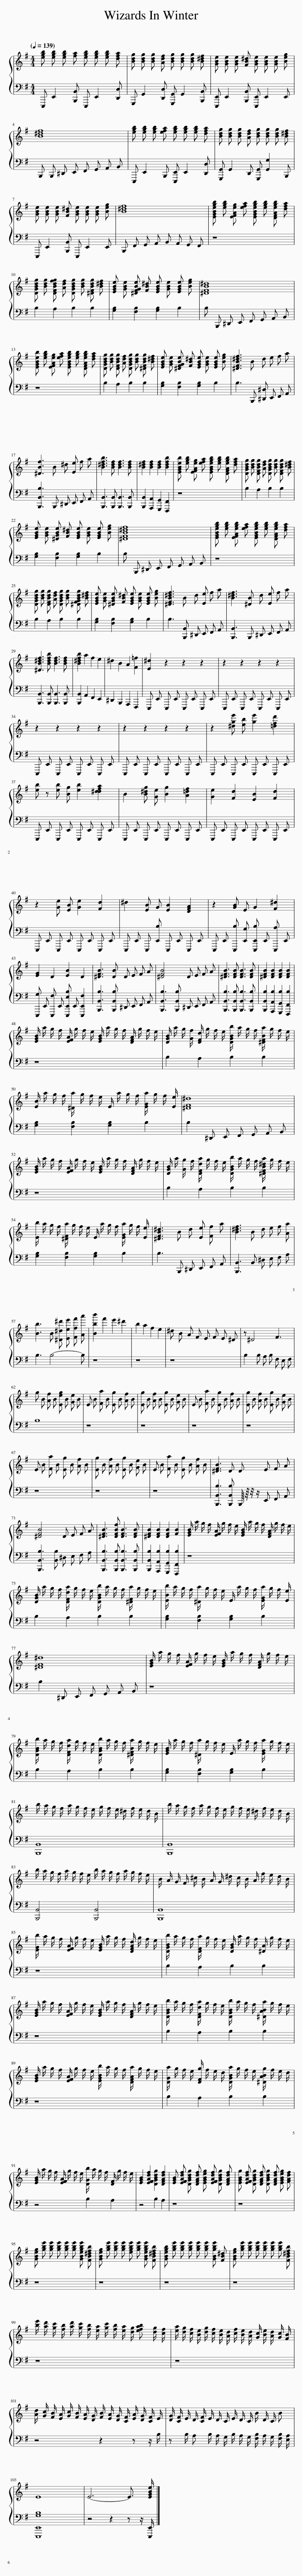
X:1
%%score { 1 | 2 }
L:1/8
Q:1/4=139
M:4/4
I:linebreak $
K:G
V:1 treble
V:2 bass
V:1
 [egb] [egb] [egb] [fa] [egb] [egb] [egb] [dfa] | [Bdg] [Bdg] [Bdg] [Adf] [Bdg] [Bdg] [Bdg] [B^df] | [GBe] [GBe] [GBe] [FB^d] [GBe] [GBe] [GBe] [Beg] |$ [B^df]8 | [egb] [egb] [egb] [efa] [egb] [egb] [egb] [dfa] | %5
 [Bdg] [Bdg] [Bdg] [Adf] [Bdg] [Bdg] [Bdg] [B^df] |$ [GBe] [GBe] [GBe] [FB^d] [GBe] [GBe] [GBe] [Beg] | [B^df]8 | [EGBegb] [egb] [EFAeg] [efa] [EGBegb] [egb] [DFAegb] [dfa] |$ [DGBdg] [Bdg] [DFBdfg] [Adf] [DGBdg] [Bdg] [^DFBdg] [B^df] | %10
 [EGBe] [GBe] [^DFGBe] [FB^d] [EGBe] [GBe] [EGBe] [Beg] | [^DFB^d]8 |$ [EGBeb] [egb] [EFAeg] [efa] [EGBegb] [egb] [DFAegb] [dfa] | [DGBdg] [Bdg] [DFBdg] [Adf] [DGBdg] [Bdg] [^DFBdg] [B^df] | [EGBe] [GBe] [^DFGBe] [FB^d] [EGBe] [GBe] [EGBe] [Beg] | %15
 [^DFB^df]3 B d e f a |$ [^DBf]3 B ^d [Ee] f a | [B^dfb]3 [Bdf] [Bdf]3 [Bdf] | [B^df]2 [Bdf]2 [Bdf]2 [Bdfb]2 | [EGBeb] [egb] [EFAeg] [efa] [EGBegb] [egb] [DFAegb] [dfa] | %20
 [DGBdg] [Bdg] [DFBdg] [Adf] [DGBdg] [Bdg] [DFBdg] [B^df] |$ [EGBe] [GBe] [^DGBe] [FB^d] [EGBe] [GBe] [EGBe] [Beg] | [^DFB^df]8 | [EGBegb] [egb] [EFAegb] [efa] [EGBegb] [egb] [DFAegb] [dfa] |$ [DGBdg] [Bdg] [DFBdg] [Adf] [DGBdg] [Bdg] [^DFGBdg] [B^df] | %25
 [EGBe] [GBe] [^DGBe] [FB^d] [EGBe] [GBe] [EGBe] [Beg] | [^DFB^df]3 B d [Ee] f a | [B^df]3 [^DB] d [Ee] f a |$ [^DB^df]3 [Bdfb] [Bdf]3 [Bdf] | [B^dfb]2 a2 f2 e2 | %30
 ^d2 B2 A2 [F=f]2 | [E^d]2 z2 z2 z2 | z2 z2 z2 z2 |$ z2 z2 z2 z2 | z2 z2 z2 z2 | %35
 z2 [^dge'] [eb] [ge']2 [=dfd']2 |$ [eb] z [eb] [Bg] [eb]2 [d^dfa]2 | B2 [B^dg] [Ge] [Bg]2 [A=df]2 | [Ge]2 [Fd]2 [EB]2 [Fd]2 |$ z2 [Ge] [EB] [Ge]2 [Fd]2 | %40
 ^d2 [EB] G [EB]2 [DFA]2 | z2 [GB] E G2 [F^d]2 |$ [EG]2 D2 [EB]2 D2 | [^DFB]3 [DB] D E F A | [^DFB]4 D E F A | %45
 [^DFB]3 [DFB] [DFB]3 [DFB] | [^DFB]2 [DFB]2 [DFB]2 [DFB]2 |$ [EGB]/ a/ g/ f/ [EFA]/ g/ f/ e/ [EGB]/ a/ g/ f/ [DFA]/ g/ f/ e/ | [DGB]/ a/ g/ [Gf]/ [DFd]/ g/ f/ e/ [DGBb]/ a/ g/ f/ [^DFBa]/ g/ f/ e/ |$ [EB]/ a/ g/ f/ [^Da]/ g/ f/ e/ E/ a/ g/ f/ [EGa]/ g/ f/ [Ee]/ | %50
 [^DF^d]8 |$ [EGB]/ a/ g/ f/ [EFA]/ g/ f/ e/ [EGB]/ a/ g/ f/ [DFA]/ g/ f/ e/ | [DGB]/ a/ [Gg]/ f/ [DFda]/ g/ f/ e/ [DGBb]/ a/ g/ f/ [^DFB^da]/ g/ f/ e/ |$ [Eb]/ a/ g/ f/ [^DFa]/ g/ f/ e/ E/ a/ g/ f/ [EGa]/ g/ f/ [Ee]/ | [^DFB^d]3 B d [Ee] [Ff] a | %55
 [B^df]3 B d e f [Aa] |$ [Bb]3 B [^D^d^d'] [Eee'] [Fff'] [Aa'] | [Bbb']2 f'2 e'2 ^d'2 | b2 a2 f2 e2 | ^d B A F E F E ^D | %60
 z ^D4 F3 |$ g B [Af] B [Eeg] B [Ge] B | E B [Fa] B [Eg] B [Af] B | [Eg] B [Af] B [Eg] B [Ge] B | E B [Fa] B [Eg] B [Af] B | %65
 [Eg] B [Af] B [Eg] B [Ge] B |$ E B [Fa] B [Eg] B [Af] B | [Eg] B [Af] B [Eg] B [Ge] B | E B [Fa] B [Eg] B [Af] B | [^DFB]3 D D E F A |$ %70
 [^DFB]4 D E F A | [^DFB]3 [DFBf] [DFB]3 [DFB] | [^DFB]2 [DFB]2 [DFB]2 [FB]2 | [EGB]/ a/ g/ f/ [EFA]/ g/ f/ e/ [EGB]/ a/ g/ f/ [DFA]/ g/ f/ e/ |$ [DGB]/ a/ g/ f/ [DFda]/ g/ f/ e/ [DGBb]/ a/ g/ f/ [^DFa]/ g/ f/ e/ | %75
 [EBb]/ a/ g/ f/ [^Da]/ g/ f/ e/ E/ a/ g/ f/ [EGa]/ g/ f/ [Ee]/ |$ [^DF^d]8 | [EGB]/ a/ g/ f/ [EFA]/ g/ f/ e/ [EGB]/ a/ g/ f/ [DFA]/ g/ f/ e/ |$ [DGBb]/ a/ g/ f/ [DFda]/ g/ f/ e/ [DGBb]/ a/ g/ f/ [^DFBa]/ g/ f/ e/ | [EGB]/ a/ g/ f/ [^Da]/ g/ f/ e/ E/ a/ g/ f/ [EGa]/ g/ f/ e/ |$ %80
 b/ a/ g/ f/ a/ g/ f/ e/ g/ f/ e/ ^d/ f/ e/ d/ B/ | b/ a/ g/ f/ a/ g/ f/ e/ g/ f/ e/ ^d/ f/ e/ d/ B/ |$ b/ a/ g/ f/ a/ g/ f/ e/ b/ a/ g/ f/ a/ g/ f/ e/ | B/ A/ G/ F/ ^c/ B/ A/ G/ ^d/ c/ B/ A/ f/ e/ d/ B/ |$ [EGb]/ a/ g/ f/ [EFA]/ g/ f/ e/ [EGB]/ a/ g/ f/ [DFAd]/ g/ f/ e/ | %85
 [DGBb]/ a/ g/ f/ [DFa]/ g/ f/ e/ [DGB]/ a/ g/ f/ [^DA]/ g/ f/ e/ |$ [EGB]/ a/ g/ f/ [EFA]/ g/ f/ e/ [EGB]/ a/ g/ f/ [DFA]/ g/ f/ e/ | [DGBb]/ a/ g/ f/ [DFda]/ g/ f/ e/ [DGBb]/ a/ g/ f/ [^DABa]/ g/ f/ e/ |$ [EGB]/ a/ g/ f/ [EFA]/ g/ f/ e/ [EGBb]/ a/ g/ f/ [DFAa]/ g/ f/ e/ | [DGa]/ g/ f/ e/ [DFg]/ f/ e/ d/ [DGBa]/ g/ f/ e/ [^DABg]/ f/ e/ d/ |$ %90
 [EGB]/ a/ g/ f/ [EFA]/ g/ f/ e/ [DGb]/ a/ g/ f/ [DF]/ g/ f/ e/ | [EGB]2 [EFAdf]2 [DGBdg]2 [DFAdf]2 | [EGB] [EFAdf] [DGBdg] [DFAdf] [EGBeg] [EFAdf] [DGBdg] [DFAdf] | [EGBg] [EFAdf] [DGBdg] [DFAdf] [DGBdg] [DFAdf] [EGBeg] [FAdf] |$ [GBeg] [gbe'] [gbe'] [gbe'] [gbe'] [gbe'] [GBegbe'] [FB^dfb] | %95
 [GBeg] [gbe'] [gbe'] [gbe'] [egbe'] [gbe'] [GBegbe'] [FB^dfb] | [GBegb] [gbe'] [gbe'] [gbe'] [gbe'] [gbe'] [GBgbe'] [FB^d] | [GBeg] [gbe'] [gbe'] [gbe'] [gbe'] [gbe'] [gbe'] [FB^dfb] |$ [be']/ [ad']/ [gc']/ [fb]/ [ad']/ [gc']/ [fb]/ [ea]/ [gc']/ [fb]/ [ea]/ [dg]/ [efab] [dg]/ [cf]/ | [ea]/ [dg]/ [cf]/ [Be]/ [dg]/ [cf]/ [Be]/ [Ad]/ [cf]/ [Be]/ [Ad]/ [Gc]/ [Be]/ [Ad]/ [Gc]/ [FB]/ |$ %100
 [Ad]/ [Gc]/ [FB]/ [EA]/ [Gc]/ [FB]/ [EA]/ [DG]/ [FB]/ [EA]/ [DG]/ [CF]/ [EA]/ [DG]/ [CF]/ E/ | [DG]/ [CF]/ E/ D/ [CF]/ E/ D/ C/ E/ D/ C/ B/ D/ C/ B |$ E8 | E6- E3/2 [EGBe]/ |] %104
V:2
 E,,, E,,2 [B,,,B,,] E,,, E,,2 [D,,D,] | G,,, G,,2 [D,,D,] [G,,,G,,] G,,2 [B,,,B,,] | [E,,,E,,] E,,2 [B,,,B,,] [E,,,E,,] E,,2 E,, |$ B,,, B,,, ^D,, E,, F,, G,, A,, B,, | E,,, E,,2 B,,, [E,,,E,,] E,,2 [D,,D,] | %5
 [G,,,G,,] G,,2 D,, [G,,,G,,] [G,,G,]2 B,,, |$ E,,, E,,2 [B,,,B,,] E,,, E,,2 E,, | B,,, F,, G,, A,, B,, A,, G,, F,, | z8 |$ B,2 A,2 B,2 B,2 | %10
 [G,B,]2 [F,B,]2 [G,B,]2 B,2 | B, B,,, ^D,, E,, F,, G,, A,, B,, |$ z8 | B,2 A,2 B,2 B,2 | [G,B,]2 [F,B,]2 [G,B,]2 B,2 | %15
 B,3 B,,, [^D,,^D,] E,, F,, A,, |$ [B,,,B,,B,]3 B,,, ^D,, E,, F,, A,, | [B,,,B,,]3 [B,,,B,,] [B,,,B,,]3 [B,,,B,,] | [B,,,B,,]2 [A,,,A,,]2 [G,,,G,,]2 [F,,,F,,]2 | z8 | %20
 B,2 A,2 B,2 B,2 |$ [G,B,]2 [F,B,]2 [G,B,]2 B,2 | B, B,,, ^D,, E,, F,, G,, A,, B,, | z8 |$ B,2 A,2 B,2 B,2 | %25
 [G,B,]2 [F,B,]2 [G,B,]2 B,2 | B,3 [B,,,B,,] ^D,, E,, F,, A,, | [B,,,B,,]3 B,,, ^D,, E,, F,, A,, |$ [B,,,B,,]3 [B,,,B,,] [B,,,B,,]3 [B,,,B,,] | [B,,,B,,]2 A,,2 F,,2 E,,2 | %30
 ^D,,2 B,,,2 A,,,2 F,,,2 | E,,, E,, E,,, E,, E,,, E,, E,,, E,, | E,,, E,, E,,, E,, E,,, E,, E,,, E,, |$ E,,, E,, E,,, E,, E,,, E,, E,,, E,, | E,,, E,, E,,, E,, E,,, E,, E,,, E,, | %35
 E,,, E,, E,,, E,, E,,, E,, E,,, E,, |$ E,,, E,, E,,, E,, E,,, E,, E,,, E,, | E,,, E,, E,,, E,, E,,, E,, E,,, E,, | E,,, E,, E,,, E,, E,,, E,, E,,, E,, |$ E,,, E,, E,,, E,, E,,, E,, E,,, E,, | %40
 E,,, E,, E,,, [E,,B,] E,,, E,, E,,, E,, | E,,, E,, [E,,,B,] [E,,G,] [E,,,E,,B,] E,, [E,,,A,] E,, |$ [E,,,G,] E,, [E,,,F,] E,, [E,,,E,,E,B,] E,, [E,,,E,,F,]2 | [B,,,B,,B,]3 [B,,,B,,B,] ^D,, E,, F,, A,, | [B,,,B,,B,]3 [B,,,B,,B,] ^D,, E,, F,, A,, | %45
 [B,,,B,,B,]3 [B,,,B,,B,] [B,,,B,,B,]3 [B,,,B,,B,] | [B,,,B,,B,]2 [A,,,A,,B,]2 [G,,,G,,B,]2 [F,,,F,,B,]2 |$ z8 | B,2 A,2 B,2 B,2 |$ [G,B,]2 [F,B,]2 [G,B,]2 B,2 | %50
 B,2 ^D,, E,, F,, G,, A,, B,, |$ z8 | B,2 A,2 B,2 B,2 |$ [G,B,]2 [F,B,]2 [G,B,]2 B,2 | B,3 B,,, ^D,, E,, F,, A,, | %55
 [B,,,B,,]3 B,, ^D, E, F, A, |$ B,3 B,4- B, | z8 | z8 | z8 | %60
 B,2 B, A, B, F, E, F, |$ B,8 | z8 | z8 | z8 | %65
 z8 |$ z8 | z8 | z8 | [B,,,B,,B,]3 [B,,,B,,B,] B,,,/8 z/8 z/4 z/ E,, F,, A,, |$ %70
 [B,,,B,,B,]3 [B,,B,] ^D, E, F, A, | [B,,,B,,B,]3 [B,,,B,,B,] [B,,,B,,B,]3 [B,,,B,,B,] | [B,,,B,,B,]2 [A,,,A,,B,]2 [G,,,G,,B,]2 [F,,,F,,B,]2 | z8 |$ B,2 A,2 B,2 B,2 | %75
 [G,B,]2 [F,B,]2 [G,B,]2 B,2 |$ B,2 ^D,, E,, F,, G,, A,, B,, | z8 |$ B,2 A,2 B,2 B,2 | [G,B,]2 [F,B,]2 [G,B,]2 B,2 |$ %80
 [B,,,B,,]8 | [B,,,B,,]8 |$ [B,,,B,,]4 [B,,,B,,]4 | [B,,,B,,]8 |$ z8 | %85
 B,2 A,2 B,2 B,2 |$ z8 | B,2 A,2 B,2 B,2 |$ z8 | B,2 A,2 B,2 B,2 |$ %90
 z4 B,2 A,2 | z4 B,2 A,2 | z8 | z8 |$ z8 | %95
 z8 | z8 | z8 |$ z8 | z8 |$ %100
 z4 z2 z z/ B,/ | z B,/ A, B,/ A,/ G,/ B,/ A,/ G,/ [F,B,]/ A,/ G,/ [F,B,]/ [E,A,]/ |$ [E,,,E,,G,B,]8 | z4 z2 z z/ [E,,,E,,]/ |] %104
